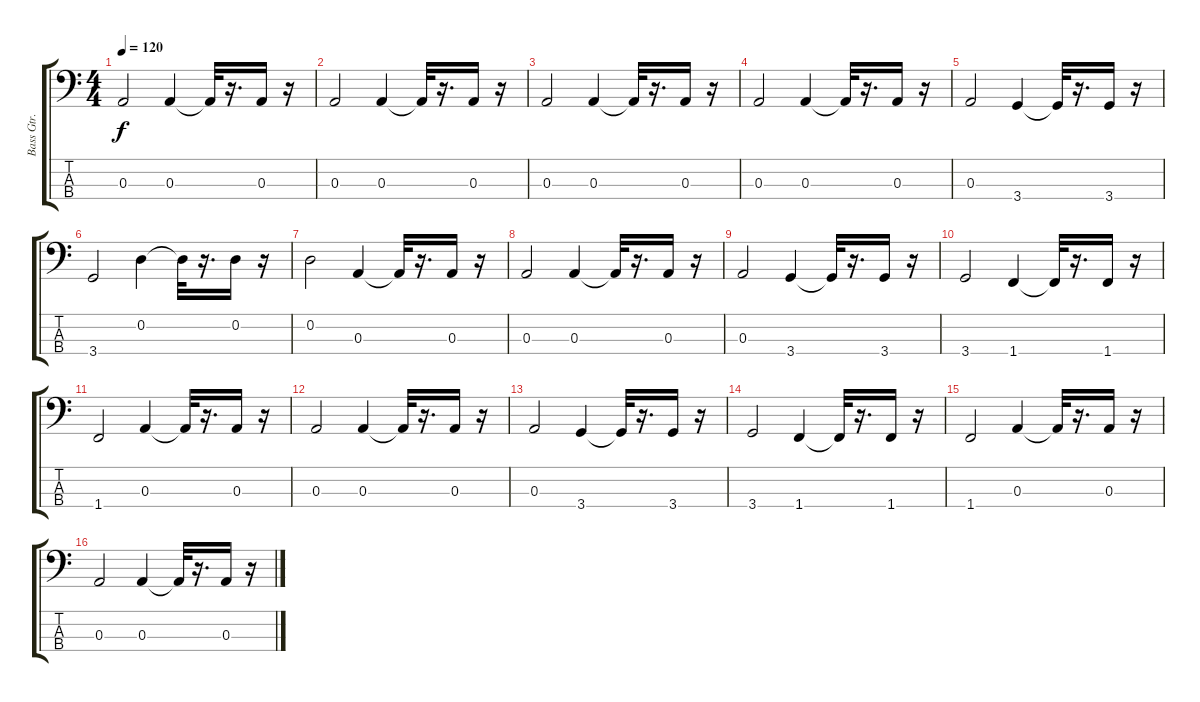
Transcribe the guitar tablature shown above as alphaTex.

\track ("Bass Gtr." "Bass Gtr.") {instrument fretlessbass}
\staff {score tabs}
\tuning (G2 D2 A1 E1) {hide}
\ts (4 4)
\tempo 120
\clef f4
\ks c
0.3.2{dy f} 0.3.4 0.3{t}.32 r.16{d} 0.3.16 r.16 |
0.3.2 0.3.4 0.3{t}.32 r.16{d} 0.3.16 r.16 |
0.3.2 0.3.4 0.3{t}.32 r.16{d} 0.3.16 r.16 |
0.3.2 0.3.4 0.3{t}.32 r.16{d} 0.3.16 r.16 |
0.3.2 3.4.4 3.4{t}.32 r.16{d} 3.4.16 r.16 |
3.4.2 0.2.4 0.2{t}.32 r.16{d} 0.2.16 r.16 |
0.2.2 0.3.4 0.3{t}.32 r.16{d} 0.3.16 r.16 |
0.3.2 0.3.4 0.3{t}.32 r.16{d} 0.3.16 r.16 |
0.3.2 3.4.4 3.4{t}.32 r.16{d} 3.4.16 r.16 |
3.4.2 1.4.4 1.4{t}.32 r.16{d} 1.4.16 r.16 |
1.4.2 0.3.4 0.3{t}.32 r.16{d} 0.3.16 r.16 |
0.3.2 0.3.4 0.3{t}.32 r.16{d} 0.3.16 r.16 |
0.3.2 3.4.4 3.4{t}.32 r.16{d} 3.4.16 r.16 |
3.4.2 1.4.4 1.4{t}.32 r.16{d} 1.4.16 r.16 |
1.4.2 0.3.4 0.3{t}.32 r.16{d} 0.3.16 r.16 |
0.3.2 0.3.4 0.3{t}.32 r.16{d} 0.3.16 r.16
